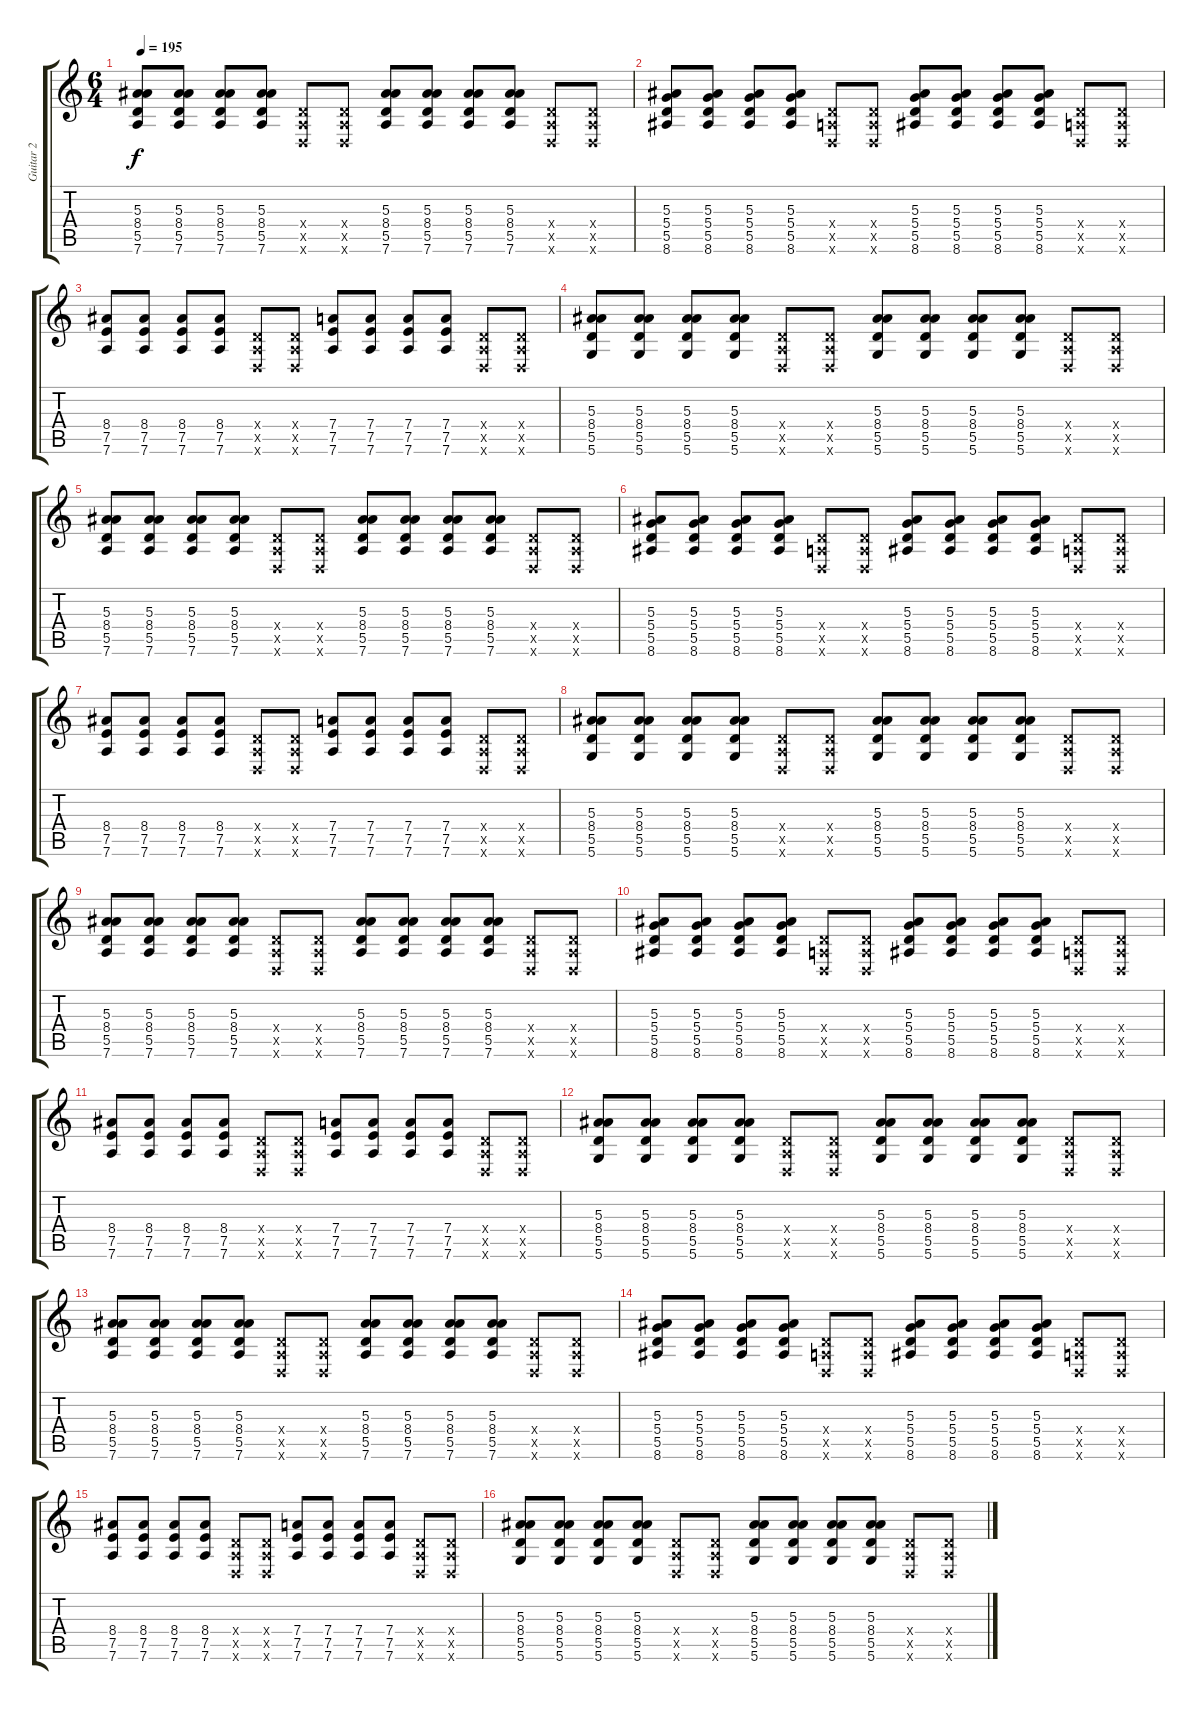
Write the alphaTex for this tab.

\track ("Guitar 2" "Guitar 2") {instrument distortionguitar}
\staff {score tabs}
\tuning (D4 A3 F3 D3 A2 D2) {hide}
\ts (6 4)
\tempo 195
\clef g2
\ks c
(5.3 8.4 5.5 7.6).8{dy f} (5.3 8.4 5.5 7.6).8 (5.3 8.4 5.5 7.6).8 (5.3 8.4 5.5 7.6).8 (0.4{x} 0.5{x} 0.6{x}).8 (0.4{x} 0.5{x} 0.6{x}).8 (5.3 8.4 5.5 7.6).8 (5.3 8.4 5.5 7.6).8 (5.3 8.4 5.5 7.6).8 (5.3 8.4 5.5 7.6).8 (0.4{x} 0.5{x} 0.6{x}).8 (0.4{x} 0.5{x} 0.6{x}).8 |
(5.3 5.4 5.5 8.6).8 (5.3 5.4 5.5 8.6).8 (5.3 5.4 5.5 8.6).8 (5.3 5.4 5.5 8.6).8 (0.4{x} 0.5{x} 0.6{x}).8 (0.4{x} 0.5{x} 0.6{x}).8 (5.3 5.4 5.5 8.6).8 (5.3 5.4 5.5 8.6).8 (5.3 5.4 5.5 8.6).8 (5.3 5.4 5.5 8.6).8 (0.4{x} 0.5{x} 0.6{x}).8 (0.4{x} 0.5{x} 0.6{x}).8 |
(8.4 7.5 7.6).8 (8.4 7.5 7.6).8 (8.4 7.5 7.6).8 (8.4 7.5 7.6).8 (0.4{x} 0.5{x} 0.6{x}).8 (0.4{x} 0.5{x} 0.6{x}).8 (7.4 7.5 7.6).8 (7.4 7.5 7.6).8 (7.4 7.5 7.6).8 (7.4 7.5 7.6).8 (0.4{x} 0.5{x} 0.6{x}).8 (0.4{x} 0.5{x} 0.6{x}).8 |
(5.3 8.4 5.5 5.6).8{volume 13 balance 14} (5.3 8.4 5.5 5.6).8 (5.3 8.4 5.5 5.6).8 (5.3 8.4 5.5 5.6).8 (0.4{x} 0.5{x} 0.6{x}).8 (0.4{x} 0.5{x} 0.6{x}).8 (5.3 8.4 5.5 5.6).8 (5.3 8.4 5.5 5.6).8 (5.3 8.4 5.5 5.6).8 (5.3 8.4 5.5 5.6).8 (0.4{x} 0.5{x} 0.6{x}).8 (0.4{x} 0.5{x} 0.6{x}).8 |
(5.3 8.4 5.5 7.6).8 (5.3 8.4 5.5 7.6).8 (5.3 8.4 5.5 7.6).8 (5.3 8.4 5.5 7.6).8 (0.4{x} 0.5{x} 0.6{x}).8 (0.4{x} 0.5{x} 0.6{x}).8 (5.3 8.4 5.5 7.6).8 (5.3 8.4 5.5 7.6).8 (5.3 8.4 5.5 7.6).8 (5.3 8.4 5.5 7.6).8 (0.4{x} 0.5{x} 0.6{x}).8 (0.4{x} 0.5{x} 0.6{x}).8 |
(5.3 5.4 5.5 8.6).8 (5.3 5.4 5.5 8.6).8 (5.3 5.4 5.5 8.6).8 (5.3 5.4 5.5 8.6).8 (0.4{x} 0.5{x} 0.6{x}).8 (0.4{x} 0.5{x} 0.6{x}).8 (5.3 5.4 5.5 8.6).8 (5.3 5.4 5.5 8.6).8 (5.3 5.4 5.5 8.6).8 (5.3 5.4 5.5 8.6).8 (0.4{x} 0.5{x} 0.6{x}).8 (0.4{x} 0.5{x} 0.6{x}).8 |
(8.4 7.5 7.6).8 (8.4 7.5 7.6).8 (8.4 7.5 7.6).8 (8.4 7.5 7.6).8 (0.4{x} 0.5{x} 0.6{x}).8 (0.4{x} 0.5{x} 0.6{x}).8 (7.4 7.5 7.6).8 (7.4 7.5 7.6).8 (7.4 7.5 7.6).8 (7.4 7.5 7.6).8 (0.4{x} 0.5{x} 0.6{x}).8 (0.4{x} 0.5{x} 0.6{x}).8 |
(5.3 8.4 5.5 5.6).8{volume 13 balance 14} (5.3 8.4 5.5 5.6).8 (5.3 8.4 5.5 5.6).8 (5.3 8.4 5.5 5.6).8 (0.4{x} 0.5{x} 0.6{x}).8 (0.4{x} 0.5{x} 0.6{x}).8 (5.3 8.4 5.5 5.6).8 (5.3 8.4 5.5 5.6).8 (5.3 8.4 5.5 5.6).8 (5.3 8.4 5.5 5.6).8 (0.4{x} 0.5{x} 0.6{x}).8 (0.4{x} 0.5{x} 0.6{x}).8 |
(5.3 8.4 5.5 7.6).8 (5.3 8.4 5.5 7.6).8 (5.3 8.4 5.5 7.6).8 (5.3 8.4 5.5 7.6).8 (0.4{x} 0.5{x} 0.6{x}).8 (0.4{x} 0.5{x} 0.6{x}).8 (5.3 8.4 5.5 7.6).8 (5.3 8.4 5.5 7.6).8 (5.3 8.4 5.5 7.6).8 (5.3 8.4 5.5 7.6).8 (0.4{x} 0.5{x} 0.6{x}).8 (0.4{x} 0.5{x} 0.6{x}).8 |
(5.3 5.4 5.5 8.6).8 (5.3 5.4 5.5 8.6).8 (5.3 5.4 5.5 8.6).8 (5.3 5.4 5.5 8.6).8 (0.4{x} 0.5{x} 0.6{x}).8 (0.4{x} 0.5{x} 0.6{x}).8 (5.3 5.4 5.5 8.6).8 (5.3 5.4 5.5 8.6).8 (5.3 5.4 5.5 8.6).8 (5.3 5.4 5.5 8.6).8 (0.4{x} 0.5{x} 0.6{x}).8 (0.4{x} 0.5{x} 0.6{x}).8 |
(8.4 7.5 7.6).8 (8.4 7.5 7.6).8 (8.4 7.5 7.6).8 (8.4 7.5 7.6).8 (0.4{x} 0.5{x} 0.6{x}).8 (0.4{x} 0.5{x} 0.6{x}).8 (7.4 7.5 7.6).8 (7.4 7.5 7.6).8 (7.4 7.5 7.6).8 (7.4 7.5 7.6).8 (0.4{x} 0.5{x} 0.6{x}).8 (0.4{x} 0.5{x} 0.6{x}).8 |
(5.3 8.4 5.5 5.6).8{volume 13 balance 2} (5.3 8.4 5.5 5.6).8 (5.3 8.4 5.5 5.6).8 (5.3 8.4 5.5 5.6).8 (0.4{x} 0.5{x} 0.6{x}).8 (0.4{x} 0.5{x} 0.6{x}).8 (5.3 8.4 5.5 5.6).8 (5.3 8.4 5.5 5.6).8 (5.3 8.4 5.5 5.6).8 (5.3 8.4 5.5 5.6).8 (0.4{x} 0.5{x} 0.6{x}).8 (0.4{x} 0.5{x} 0.6{x}).8 |
(5.3 8.4 5.5 7.6).8 (5.3 8.4 5.5 7.6).8 (5.3 8.4 5.5 7.6).8 (5.3 8.4 5.5 7.6).8 (0.4{x} 0.5{x} 0.6{x}).8 (0.4{x} 0.5{x} 0.6{x}).8 (5.3 8.4 5.5 7.6).8 (5.3 8.4 5.5 7.6).8 (5.3 8.4 5.5 7.6).8 (5.3 8.4 5.5 7.6).8 (0.4{x} 0.5{x} 0.6{x}).8 (0.4{x} 0.5{x} 0.6{x}).8 |
(5.3 5.4 5.5 8.6).8 (5.3 5.4 5.5 8.6).8 (5.3 5.4 5.5 8.6).8 (5.3 5.4 5.5 8.6).8 (0.4{x} 0.5{x} 0.6{x}).8 (0.4{x} 0.5{x} 0.6{x}).8 (5.3 5.4 5.5 8.6).8 (5.3 5.4 5.5 8.6).8 (5.3 5.4 5.5 8.6).8 (5.3 5.4 5.5 8.6).8 (0.4{x} 0.5{x} 0.6{x}).8 (0.4{x} 0.5{x} 0.6{x}).8 |
(8.4 7.5 7.6).8 (8.4 7.5 7.6).8 (8.4 7.5 7.6).8 (8.4 7.5 7.6).8 (0.4{x} 0.5{x} 0.6{x}).8 (0.4{x} 0.5{x} 0.6{x}).8 (7.4 7.5 7.6).8 (7.4 7.5 7.6).8 (7.4 7.5 7.6).8 (7.4 7.5 7.6).8 (0.4{x} 0.5{x} 0.6{x}).8 (0.4{x} 0.5{x} 0.6{x}).8 |
(5.3 8.4 5.5 5.6).8{volume 13 balance 2} (5.3 8.4 5.5 5.6).8 (5.3 8.4 5.5 5.6).8 (5.3 8.4 5.5 5.6).8 (0.4{x} 0.5{x} 0.6{x}).8 (0.4{x} 0.5{x} 0.6{x}).8 (5.3 8.4 5.5 5.6).8 (5.3 8.4 5.5 5.6).8 (5.3 8.4 5.5 5.6).8 (5.3 8.4 5.5 5.6).8 (0.4{x} 0.5{x} 0.6{x}).8 (0.4{x} 0.5{x} 0.6{x}).8
